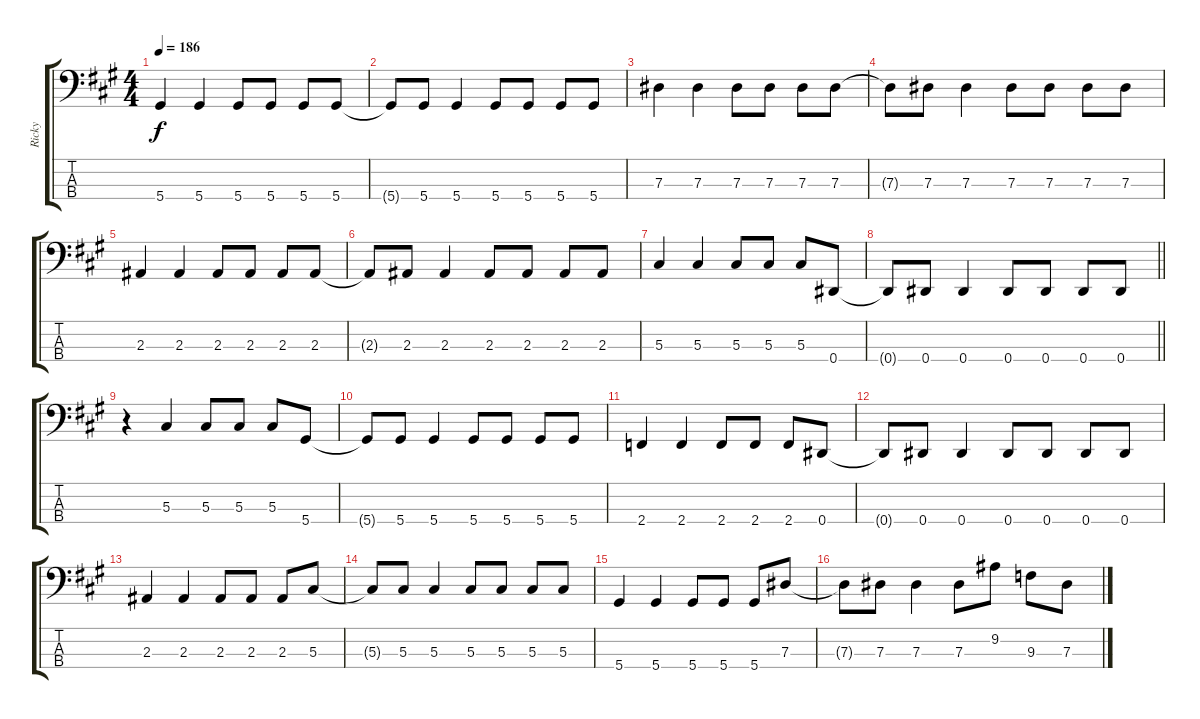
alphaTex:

\track ("Ricky" "Ricky") {instrument electricbasspick}
\staff {score tabs}
\tuning (Gb2 Db2 Ab1 Eb1) {hide}
\ts (4 4)
\tempo 186
\clef f4
\ks a
5.4.4{dy f} 5.4.4 5.4.8 5.4.8 5.4.8 5.4.8 |
5.4{t}.8 5.4.8 5.4.4 5.4.8 5.4.8 5.4.8 5.4.8 |
7.3.4 7.3.4 7.3.8 7.3.8 7.3.8 7.3.8 |
7.3{t}.8 7.3.8 7.3.4 7.3.8 7.3.8 7.3.8 7.3.8 |
2.3.4 2.3.4 2.3.8 2.3.8 2.3.8 2.3.8 |
2.3{t}.8 2.3.8 2.3.4 2.3.8 2.3.8 2.3.8 2.3.8 |
5.3.4 5.3.4 5.3.8 5.3.8 5.3.8 0.4.8 |
\barLineRight lightlight
0.4{t}.8 0.4.8 0.4.4 0.4.8 0.4.8 0.4.8 0.4.8 |
r.4 5.3.4 5.3.8 5.3.8 5.3.8 5.4.8 |
5.4{t}.8 5.4.8 5.4.4 5.4.8 5.4.8 5.4.8 5.4.8 |
2.4.4 2.4.4 2.4.8 2.4.8 2.4.8 0.4.8 |
0.4{t}.8 0.4.8 0.4.4 0.4.8 0.4.8 0.4.8 0.4.8 |
2.3.4 2.3.4 2.3.8 2.3.8 2.3.8 5.3.8 |
5.3{t}.8 5.3.8 5.3.4 5.3.8 5.3.8 5.3.8 5.3.8 |
5.4.4 5.4.4 5.4.8 5.4.8 5.4.8 7.3.8 |
7.3{t}.8 7.3.8 7.3.4 7.3.8 9.2.8 9.3.8 7.3.8
